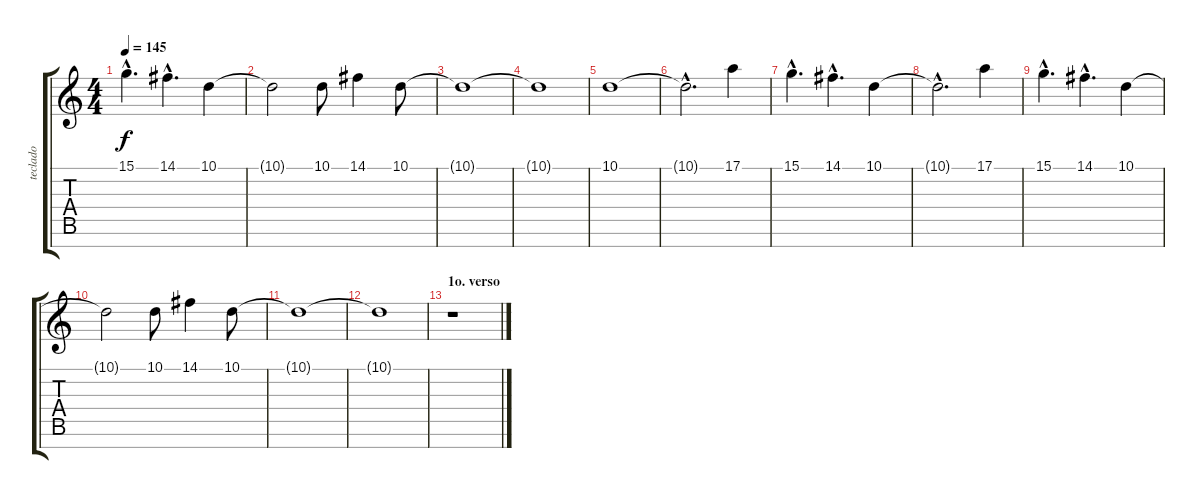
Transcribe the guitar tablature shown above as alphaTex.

\track ("teclado" "teclado") {instrument lead6voice}
\staff {score tabs}
\tuning (E4 B3 G3 D3 A2 E2 B1) {hide}
\ts (4 4)
\tempo 145
\clef g2
\ks c
15.1{hac}.4{d dy f} 14.1{hac}.4{d} 10.1.4 |
10.1{t}.2 10.1.8 14.1.4 10.1.8 |
10.1{t}.1 |
10.1{t}.1 |
10.1.1 |
10.1{hac t}.2{d} 17.1.4 |
15.1{hac}.4{d} 14.1{hac}.4{d} 10.1.4 |
10.1{hac t}.2{d} 17.1.4 |
15.1{hac}.4{d} 14.1{hac}.4{d} 10.1.4 |
10.1{t}.2 10.1.8 14.1.4 10.1.8 |
10.1{t}.1 |
10.1{t}.1 |
\section ("" "1o. verso")
r.1
